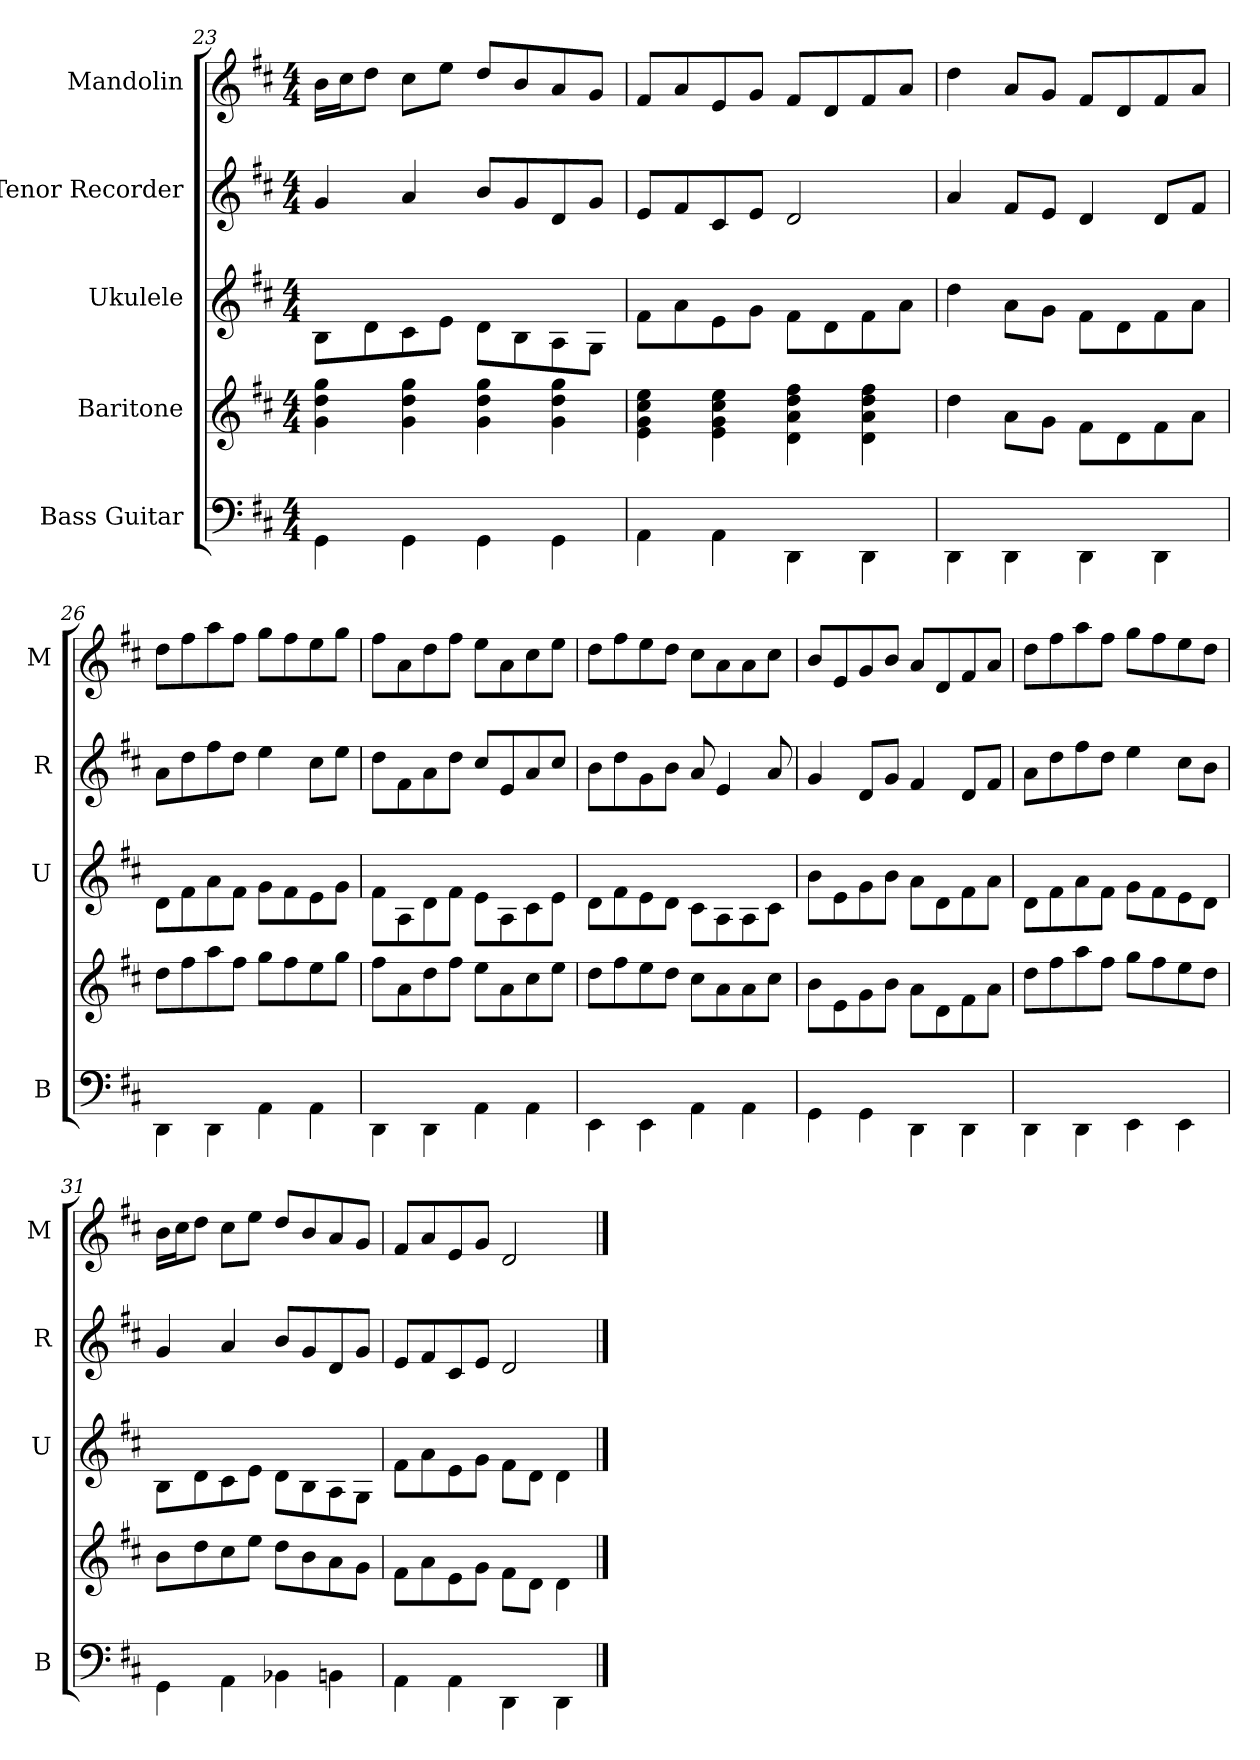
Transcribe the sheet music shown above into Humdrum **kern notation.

**kern	**kern	**kern	**kern	**kern
*part5	*part4	*part3	*part2	*part1
*staff5	*staff4	*staff3	*staff2	*staff1
*I"Bass Guitar	*I"Baritone	*I"Ukulele	*I"Tenor Recorder	*I"Mandolin
*I'B	*	*I'U	*I'R	*I'M
*	*	*	*clefG2	*clefG2
*	*ITrd7c12	*	*	*
*k[f#c#]	*k[f#c#]	*k[f#c#]	*k[f#c#]	*k[f#c#]
*D:	*D:	*D:	*D:	*D:
*M4/4	*M4/4	*M4/4	*M4/4	*M4/4
=23	=23	=23	=23	=23
4GGi\	4G\ 4d\ 4g\	8Bj\L	4gZ/	16bV\LL
.	.	.	.	16cc#V\J
.	.	8dj\	.	8ddV\J
4GGi\	4G\ 4d\ 4g\	8c#j\	4aZ/	8cc#V\L
.	.	8ej\J	.	8eeV\J
4GGi\	4G\ 4d\ 4g\	8dj\L	8bZ/L	8ddV/L
.	.	8Bj\	8gZ/	8bV/
4GGi\	4G\ 4d\ 4g\	8Aj\	8dZ/	8aV/
.	.	8Gj\J	8gZ/J	8gV/J
!!LO:LB:g=z
=24	=24	=24	=24	=24
4AAi\	4E\ 4G\ 4c#\ 4e\	8f#j\L	8eZ/L	8f#V/L
.	.	8aj\	8f#Z/	8aV/
4AAi\	4E\ 4G\ 4c#\ 4e\	8ej\	8c#Z/	8eV/
.	.	8gj\J	8eZ/J	8gV/J
4DDi\	4D\ 4A\ 4d\ 4f#\	8f#j\L	2dZ/	8f#V/L
.	.	8dj\	.	8dV/
4DDi\	4D\ 4A\ 4d\ 4f#\	8f#j\	.	8f#V/
.	.	8aj\J	.	8aV/J
=25	=25	=25	=25	=25
4DDi\	4d\	4ddj\	4aZ/	4ddV\
4DDi\	8A\L	8aj\L	8f#Z/L	8aV/L
.	8G\J	8gj\J	8eZ/J	8gV/J
4DDi\	8F#\L	8f#j\L	4dZ/	8f#V/L
.	8D\	8dj\	.	8dV/
4DDi\	8F#\	8f#j\	8dZ/L	8f#V/
.	8A\J	8aj\J	8f#Z/J	8aV/J
=26	=26	=26	=26	=26
4DDi\	8d\L	8dj\L	8aZ\L	8ddV\L
.	8f#\	8f#j\	8ddZ\	8ff#V\
4DDi\	8a\	8aj\	8ff#Z\	8aaV\
.	8f#\J	8f#j\J	8ddZ\J	8ff#V\J
4AAi\	8g\L	8gj\L	4eeZ\	8ggV\L
.	8f#\	8f#j\	.	8ff#V\
4AAi\	8e\	8ej\	8cc#Z\L	8eeV\
.	8g\J	8gj\J	8eeZ\J	8ggV\J
=27	=27	=27	=27	=27
4DDi\	8f#\L	8f#j\L	8ddZ\L	8ff#V\L
.	8A\	8Aj\	8f#Z\	8aV\
4DDi\	8d\	8dj\	8aZ\	8ddV\
.	8f#\J	8f#j\J	8ddZ\J	8ff#V\J
4AAi\	8e\L	8ej\L	8cc#Z/L	8eeV\L
.	8A\	8Aj\	8eZ/	8aV\
4AAi\	8c#\	8c#j\	8aZ/	8cc#V\
.	8e\J	8ej\J	8cc#Z/J	8eeV\J
!!LO:PB:g=z
=28	=28	=28	=28	=28
4EEi\	8d\L	8dj\L	8bZ\L	8ddV\L
.	8f#\	8f#j\	8ddZ\	8ff#V\
4EEi\	8e\	8ej\	8gZ\	8eeV\
.	8d\J	8dj\J	8bZ\J	8ddV\J
4AAi\	8c#\L	8c#j\L	8aZ/	8cc#V\L
.	8A\	8Aj\	4eZ/	8aV\
4AAi\	8A\	8Aj\	.	8aV\
.	8c#\J	8c#j\J	8aZ/	8cc#V\J
=29	=29	=29	=29	=29
4GGi\	8B\L	8bj\L	4gZ/	8bV/L
.	8E\	8ej\	.	8eV/
4GGi\	8G\	8gj\	8dZ/L	8gV/
.	8B\J	8bj\J	8gZ/J	8bV/J
4DDi\	8A\L	8aj\L	4f#Z/	8aV/L
.	8D\	8dj\	.	8dV/
4DDi\	8F#\	8f#j\	8dZ/L	8f#V/
.	8A\J	8aj\J	8f#Z/J	8aV/J
=30	=30	=30	=30	=30
4DDi\	8d\L	8dj\L	8aZ\L	8ddV\L
.	8f#\	8f#j\	8ddZ\	8ff#V\
4DDi\	8a\	8aj\	8ff#Z\	8aaV\
.	8f#\J	8f#j\J	8ddZ\J	8ff#V\J
4EEi\	8g\L	8gj\L	4eeZ\	8ggV\L
.	8f#\	8f#j\	.	8ff#V\
4EEi\	8e\	8ej\	8cc#Z\L	8eeV\
.	8d\J	8dj\J	8bZ\J	8ddV\J
=31	=31	=31	=31	=31
4GGi\	8B\L	8Bj\L	4gZ/	16bV\LL
.	.	.	.	16cc#V\J
.	8d\	8dj\	.	8ddV\J
4AAi\	8c#\	8c#j\	4aZ/	8cc#V\L
.	8e\J	8ej\J	.	8eeV\J
4BB-i\	8d\L	8dj\L	8bZ/L	8ddV/L
.	8B\	8Bj\	8gZ/	8bV/
4BBi\	8A\	8Aj\	8dZ/	8aV/
.	8G\J	8Gj\J	8gZ/J	8gV/J
!!LO:LB:g=z
=32	=32	=32	=32	=32
4AAi\	8F#\L	8f#j\L	8eZ/L	8f#V/L
.	8A\	8aj\	8f#Z/	8aV/
4AAi\	8E\	8ej\	8c#Z/	8eV/
.	8G\J	8gj\J	8eZ/J	8gV/J
4DDi\	8F#\L	8f#j\L	2dZ/	2dV/
.	8D\J	8dj\J	.	.
4DDi\	4D\	4dj\	.	.
==	==	==	==	==
*-	*-	*-	*-	*-
